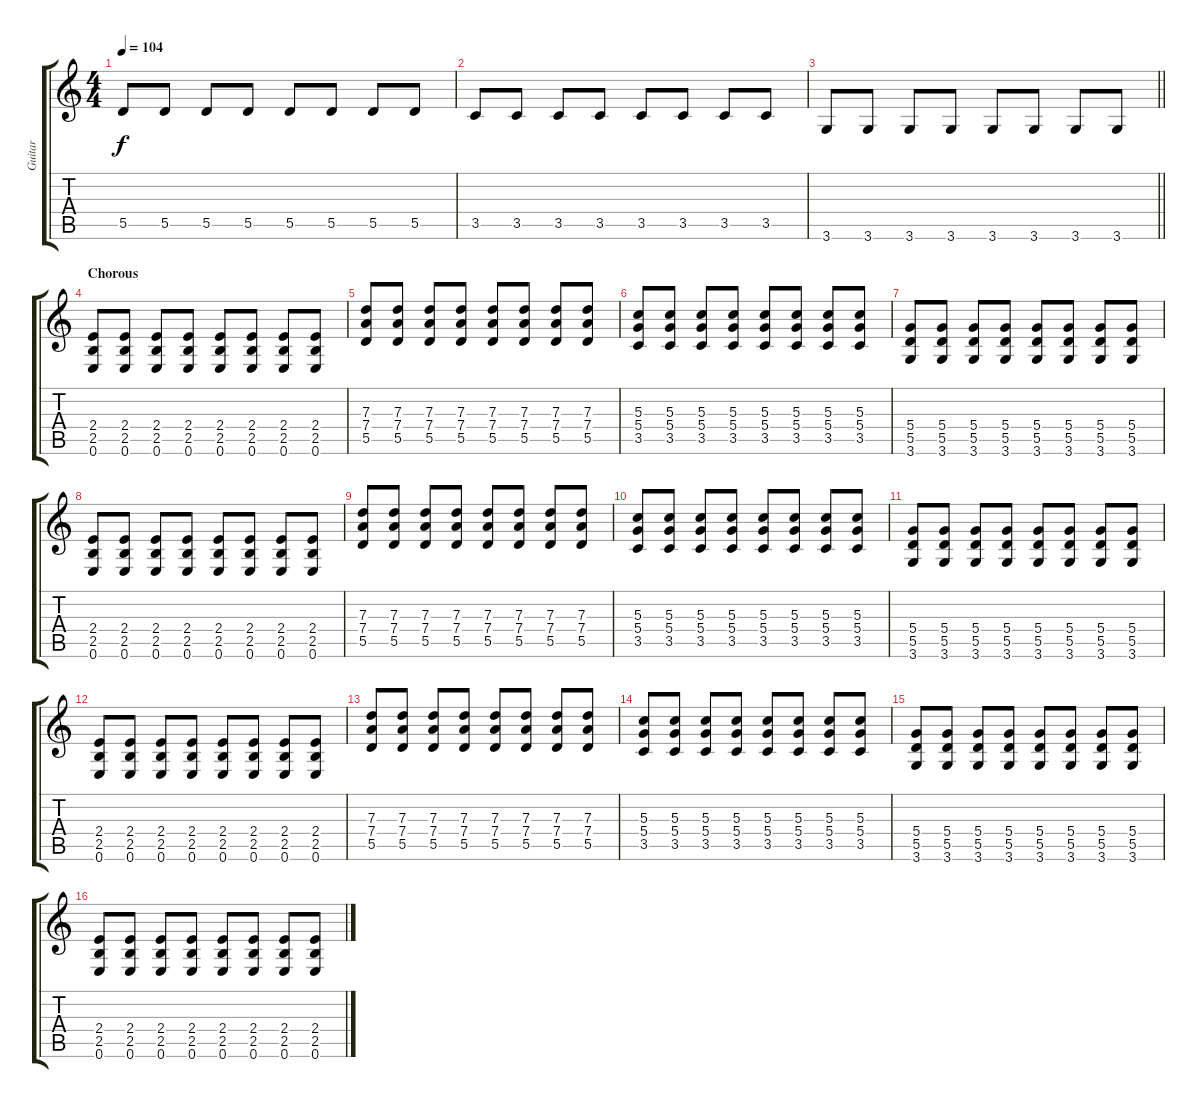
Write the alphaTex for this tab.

\track ("Guitar" "Guitar") {instrument overdrivenguitar}
\staff {score tabs}
\tuning (E4 B3 G3 D3 A2 E2) {hide}
\ts (4 4)
\tempo 104
\clef g2
\ks c
5.5.8{dy f} 5.5.8 5.5.8 5.5.8 5.5.8 5.5.8 5.5.8 5.5.8 |
3.5.8 3.5.8 3.5.8 3.5.8 3.5.8 3.5.8 3.5.8 3.5.8 |
\barLineRight lightlight
3.6.8 3.6.8 3.6.8 3.6.8 3.6.8 3.6.8 3.6.8 3.6.8 |
\section ("" "Chorous")
(2.4 2.5 0.6).8 (2.4 2.5 0.6).8 (2.4 2.5 0.6).8 (2.4 2.5 0.6).8 (2.4 2.5 0.6).8 (2.4 2.5 0.6).8 (2.4 2.5 0.6).8 (2.4 2.5 0.6).8 |
(7.3 7.4 5.5).8 (7.3 7.4 5.5).8 (7.3 7.4 5.5).8 (7.3 7.4 5.5).8 (7.3 7.4 5.5).8 (7.3 7.4 5.5).8 (7.3 7.4 5.5).8 (7.3 7.4 5.5).8 |
(5.3 5.4 3.5).8 (5.3 5.4 3.5).8 (5.3 5.4 3.5).8 (5.3 5.4 3.5).8 (5.3 5.4 3.5).8 (5.3 5.4 3.5).8 (5.3 5.4 3.5).8 (5.3 5.4 3.5).8 |
(5.4 5.5 3.6).8 (5.4 5.5 3.6).8 (5.4 5.5 3.6).8 (5.4 5.5 3.6).8 (5.4 5.5 3.6).8 (5.4 5.5 3.6).8 (5.4 5.5 3.6).8 (5.4 5.5 3.6).8 |
(2.4 2.5 0.6).8 (2.4 2.5 0.6).8 (2.4 2.5 0.6).8 (2.4 2.5 0.6).8 (2.4 2.5 0.6).8 (2.4 2.5 0.6).8 (2.4 2.5 0.6).8 (2.4 2.5 0.6).8 |
(7.3 7.4 5.5).8 (7.3 7.4 5.5).8 (7.3 7.4 5.5).8 (7.3 7.4 5.5).8 (7.3 7.4 5.5).8 (7.3 7.4 5.5).8 (7.3 7.4 5.5).8 (7.3 7.4 5.5).8 |
(5.3 5.4 3.5).8 (5.3 5.4 3.5).8 (5.3 5.4 3.5).8 (5.3 5.4 3.5).8 (5.3 5.4 3.5).8 (5.3 5.4 3.5).8 (5.3 5.4 3.5).8 (5.3 5.4 3.5).8 |
(5.4 5.5 3.6).8 (5.4 5.5 3.6).8 (5.4 5.5 3.6).8 (5.4 5.5 3.6).8 (5.4 5.5 3.6).8 (5.4 5.5 3.6).8 (5.4 5.5 3.6).8 (5.4 5.5 3.6).8 |
(2.4 2.5 0.6).8 (2.4 2.5 0.6).8 (2.4 2.5 0.6).8 (2.4 2.5 0.6).8 (2.4 2.5 0.6).8 (2.4 2.5 0.6).8 (2.4 2.5 0.6).8 (2.4 2.5 0.6).8 |
(7.3 7.4 5.5).8 (7.3 7.4 5.5).8 (7.3 7.4 5.5).8 (7.3 7.4 5.5).8 (7.3 7.4 5.5).8 (7.3 7.4 5.5).8 (7.3 7.4 5.5).8 (7.3 7.4 5.5).8 |
(5.3 5.4 3.5).8 (5.3 5.4 3.5).8 (5.3 5.4 3.5).8 (5.3 5.4 3.5).8 (5.3 5.4 3.5).8 (5.3 5.4 3.5).8 (5.3 5.4 3.5).8 (5.3 5.4 3.5).8 |
(5.4 5.5 3.6).8 (5.4 5.5 3.6).8 (5.4 5.5 3.6).8 (5.4 5.5 3.6).8 (5.4 5.5 3.6).8 (5.4 5.5 3.6).8 (5.4 5.5 3.6).8 (5.4 5.5 3.6).8 |
(2.4 2.5 0.6).8 (2.4 2.5 0.6).8 (2.4 2.5 0.6).8 (2.4 2.5 0.6).8 (2.4 2.5 0.6).8 (2.4 2.5 0.6).8 (2.4 2.5 0.6).8 (2.4 2.5 0.6).8
